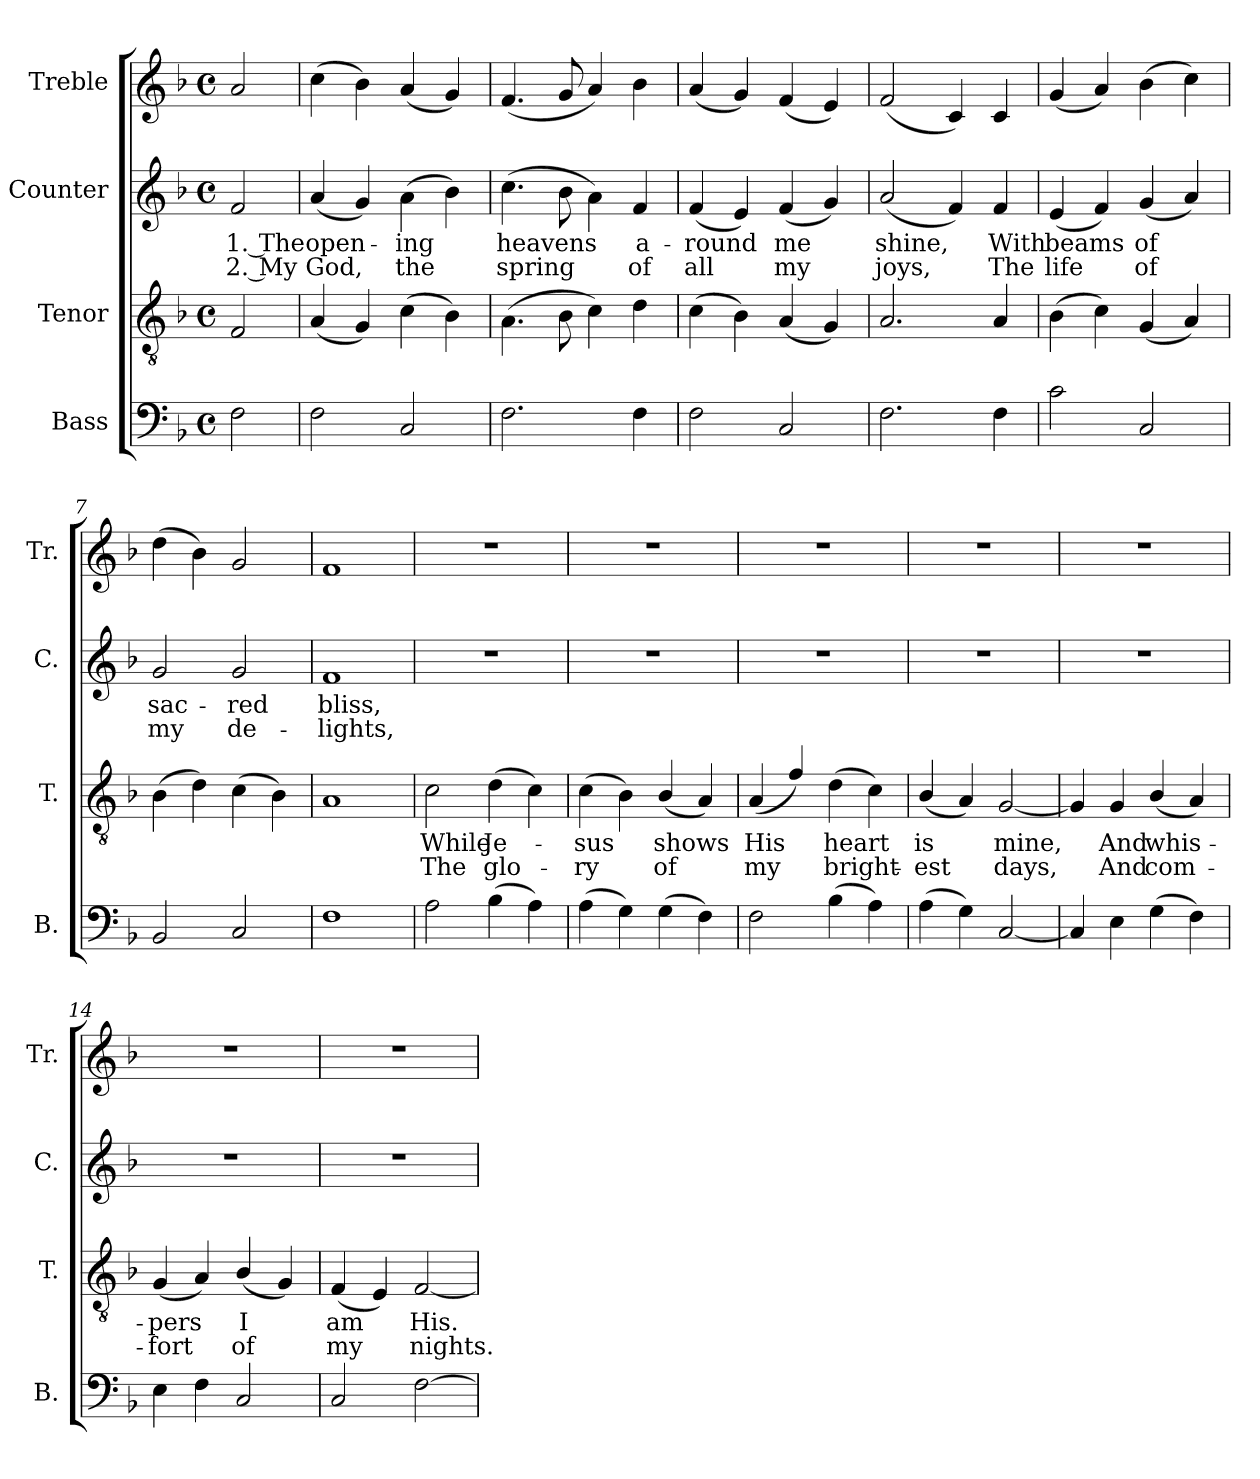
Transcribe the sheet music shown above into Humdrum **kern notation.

**kern	**kern	**text	**text	**kern	**text	**text	**kern
*part4	*part3	*part3	*part3	*part2	*part2	*part2	*part1
*staff4	*staff3	*staff3	*staff3	*staff2	*staff2	*staff2	*staff1
*I"Bass	*I"Tenor	*	*	*I"Counter	*	*	*I"Treble
*I'B.	*I'T.	*	*	*I'C.	*	*	*I'Tr.
*clefF4	*clefGv2	*	*	*clefG2	*	*	*clefG2
*k[b-]	*k[b-]	*	*	*k[b-]	*	*	*k[b-]
*M4/4	*M4/4	*	*	*M4/4	*	*	*M4/4
*met(c)	*met(c)	*	*	*met(c)	*	*	*met(c)
=1	=1	=1	=1	=1	=1	=1	=1
2F\	2F/	.	.	2f/	1. The	2. My	2a/
=2	=2	=2	=2	=2	=2	=2	=2
2F\	(4A/	.	.	(4a/	open-	God,	(4cc\
.	4G/)	.	.	4g/)	.	.	4b-\)
2C/	(4c\	.	.	(4a\	-ing	the	(4a/
.	4B-\)	.	.	4b-\)	.	.	4g/)
=3	=3	=3	=3	=3	=3	=3	=3
2.F\	(4.A\	.	.	(4.cc\	heavens	spring	(4.f/
.	8B-\	.	.	8b-\	.	.	8g/
.	4c\)	.	.	4a\)	.	.	4a/)
4F\	4d\	.	.	4f/	a-	of	4b-\
=4	=4	=4	=4	=4	=4	=4	=4
2F\	(4c\	.	.	(4f/	-round	all	(4a/
.	4B-\)	.	.	4e/)	.	.	4g/)
2C/	(4A/	.	.	(4f/	me	my	(4f/
.	4G/)	.	.	4g/)	.	.	4e/)
=5	=5	=5	=5	=5	=5	=5	=5
2.F\	2.A/	.	.	(2a/	shine,	joys,	(2f/
.	.	.	.	4f/)	.	.	4c/)
4F\	4A/	.	.	4f/	With	The	4c/
=6	=6	=6	=6	=6	=6	=6	=6
2c\	(4B-\	.	.	(4e/	beams	life	(4g/
.	4c\)	.	.	4f/)	.	.	4a/)
2C/	(4G/	.	.	(4g/	of	of	(4b-\
.	4A/)	.	.	4a/)	.	.	4cc\)
=7	=7	=7	=7	=7	=7	=7	=7
2BB-/	(4B-\	.	.	2g/	sac-	my	(4dd\
.	4d\)	.	.	.	.	.	4b-\)
2C/	(4c\	.	.	2g/	-red	de-	2g/
.	4B-\)	.	.	.	.	.	.
=8	=8	=8	=8	=8	=8	=8	=8
1F	1A	.	.	1f	bliss,	-lights,	1f
!!LO:LB:g=z
=9	=9	=9	=9	=9	=9	=9	=9
2A\	2c\	While	The	1r	.	.	1r
(4B-\	(4d\	Je-	glo-	.	.	.	.
4A\)	4c\)	.	.	.	.	.	.
=10	=10	=10	=10	=10	=10	=10	=10
(4A\	(4c\	-sus	-ry	1r	.	.	1r
4G\)	4B-\)	.	.	.	.	.	.
(4G\	(4B-/	shows	of	.	.	.	.
4F\)	4A/)	.	.	.	.	.	.
=11	=11	=11	=11	=11	=11	=11	=11
2F\	(4A/	His	my	1r	.	.	1r
.	4f/)	.	.	.	.	.	.
(4B-\	(4d\	heart	bright-	.	.	.	.
4A\)	4c\)	.	.	.	.	.	.
=12	=12	=12	=12	=12	=12	=12	=12
(4A\	(4B-/	is	-est	1r	.	.	1r
4G\)	4A/)	.	.	.	.	.	.
[2C/	[2G/	mine,	days,	.	.	.	.
=13	=13	=13	=13	=13	=13	=13	=13
4C/]	4G/]	.	.	1r	.	.	1r
4E\	4G/	And	And	.	.	.	.
(4G\	(4B-/	whis-	com-	.	.	.	.
4F\)	4A/)	.	.	.	.	.	.
=14	=14	=14	=14	=14	=14	=14	=14
4E\	(4G/	-pers	-fort	1r	.	.	1r
4F\	4A/)	.	.	.	.	.	.
2C/	(4B-/	I	of	.	.	.	.
.	4G/)	.	.	.	.	.	.
!!LO:LB:g=z
=15	=15	=15	=15	=15	=15	=15	=15
2C/	(4F/	am	my	1r	.	.	1r
.	4E/)	.	.	.	.	.	.
[2F\	[2F/	His.	nights.	.	.	.	.
=	=	=	=	=	=	=	=
*-	*-	*-	*-	*-	*-	*-	*-
